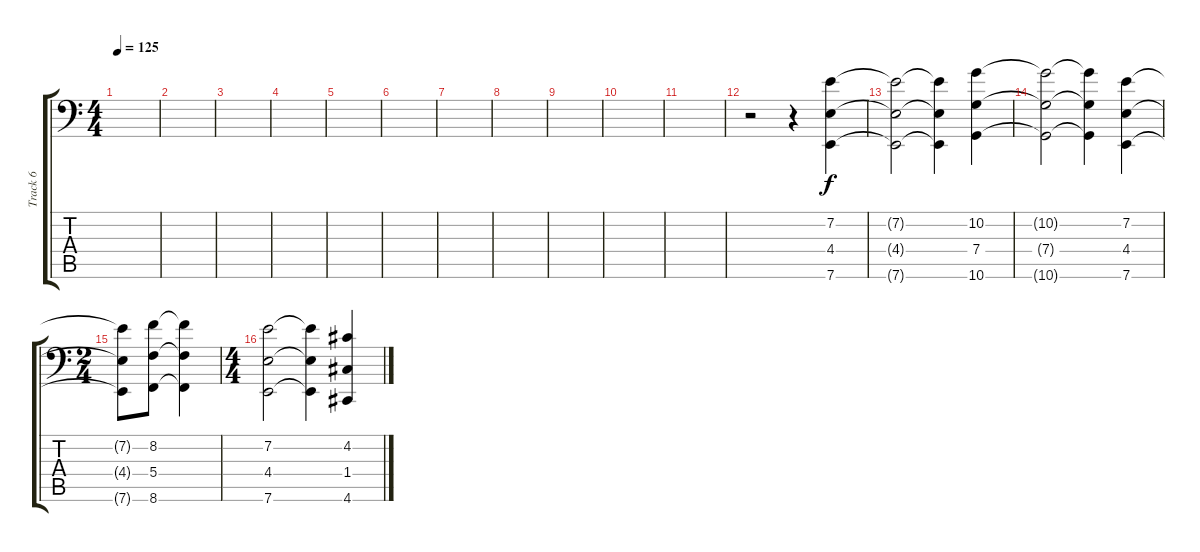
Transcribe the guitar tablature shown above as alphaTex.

\track ("Track 6" "Track 6") {instrument stringensemble1}
\staff {score tabs}
\tuning (D4 A3 F3 C3 G2 A1) {hide}
\ts (4 4)
\tempo 125
\clef f4
\ks c
|
|
|
|
|
|
|
|
|
|
|
r.2 r.4 (7.2 4.4 7.6).4 |
(7.2{t} 4.4{t} 7.6{t}).2 (7.2{t} 4.4{t} 7.6{t}).4 (10.2 7.4 10.6).4 |
(10.2{t} 7.4{t} 10.6{t}).2 (10.2{t} 7.4{t} 10.6{t}).4 (7.2 4.4 7.6).4 |
\ts (2 4)
(7.2{t} 4.4{t} 7.6{t}).8 (8.2 5.4 8.6).8 (8.2{t} 5.4{t} 8.6{t}).4 |
\ts (4 4)
(7.2 4.4 7.6).2 (7.2{t} 4.4{t} 7.6{t}).4 (4.2 1.4 4.6).4
